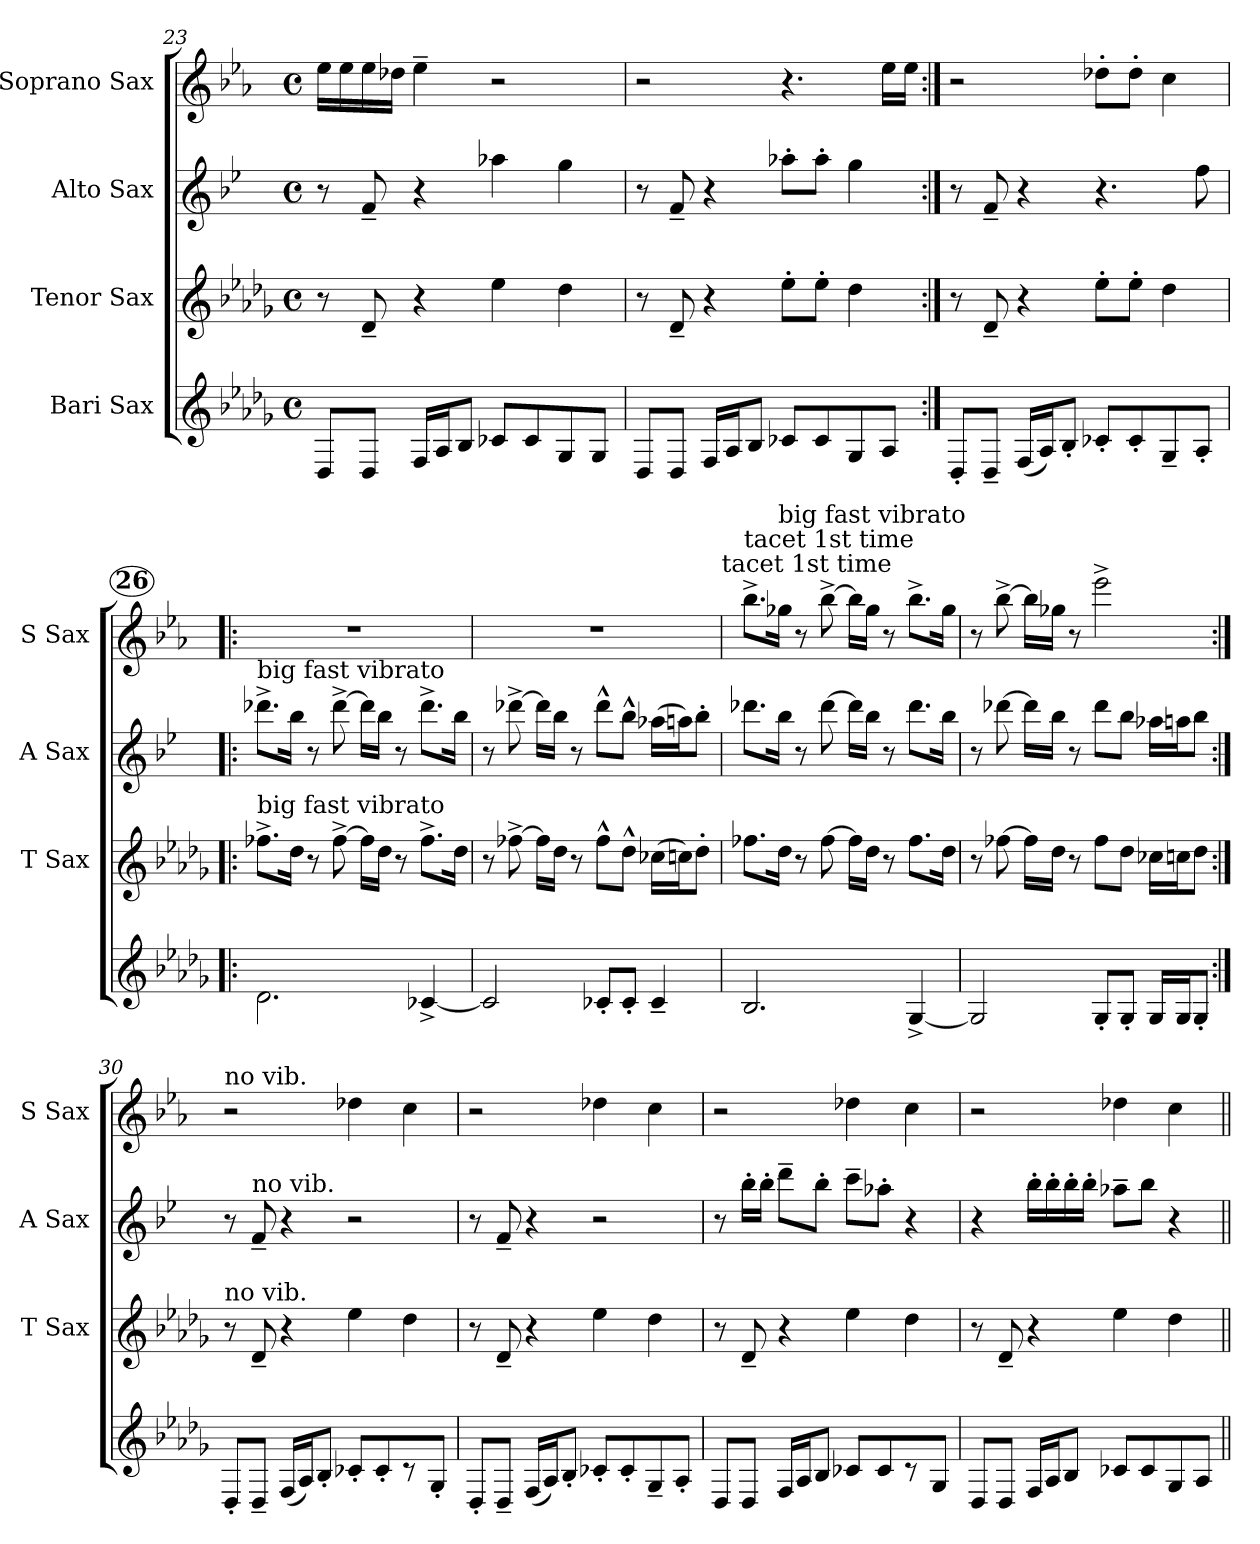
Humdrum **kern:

**kern	**kern	**kern	**kern
*part4	*part3	*part2	*part1
*staff4	*staff3	*staff2	*staff1
*I"Bari Sax	*I"Tenor Sax	*I"Alto Sax	*I"Soprano Sax
*	*I'T Sax	*I'A Sax	*I'S Sax
*clefG2	*clefG2	*clefG2	*clefG2
*ITrd12c21	*ITrd8c14	*ITrd5c9	*ITrd1c2
*k[b-e-a-d-g-]	*k[b-e-a-d-g-]	*k[b-e-a-d-g-]	*k[b-e-a-d-g-]
*D-:	*D-:	*D-:	*D-:
*M4/4	*M4/4	*M4/4	*M4/4
*met(c)	*met(c)	*met(c)	*met(c)
=23	=23	=23	=23
8DD-/L	8r	8r	16dd-\LL
.	.	.	16dd-\
8DD-/J	8D-~</	8A-~</	16dd-\
.	.	.	16cc-X\JJ
16FF/LL	4r	4r	4dd-~>\
16AA-/J	.	.	.
8BB-/J	.	.	.
8C-/L	4e->\	4cc-X>\	2r
8C-/	.	.	.
8GG-/	4d->\	4b->\	.
8GG-/J	.	.	.
=24	=24	=24	=24
8DD-/L	8r	8r	2r
8DD-/J	8D-~</	8A-~</	.
16FF/LL	4r	4r	.
16AA-/J	.	.	.
8BB-/J	.	.	.
8C-/L	8e-'>\L	8cc-X'>\L	4.r
8C-/	8e-'>\J	8cc-'>\J	.
8GG-/	4d->\	4b->\	.
8AA-/J	.	.	16dd-\LL
.	.	.	16dd-\JJ
=25:|!	=25:|!	=25:|!	=25:|!
8DD-'</L	8r	8r	2r
8DD-~</J	8D-~</	8A-~</	.
(<16FF/LL	4r	4r	.
16AA-/J)	.	.	.
8BB-'</J	.	.	.
8C-X'</L	8e-'>\L	4.r	8cc-X'>\L
8C-'</	8e-'>\J	.	8cc-'>\J
8GG-~</	4d->\	.	4b->\
8AA-'</J	.	8a-\	.
!!LO:PB:g=z
!!LO:REH:place=s1:a:B:enc=circle:fs=10.8:t=26
=26!|:	=26!|:	=26!|:	=26!|:
!	!	!LO:TX:a:t=big fast vibrato	!
!	!LO:TX:a:t=big fast vibrato	!	!
2.D-\	8.f-X^>\L	8.ff-X^>\L	1r
.	16d-\Jk	16dd-\Jk	.
.	8r	8r	.
.	[8f-^>\	[8ff-^>\	.
.	16f-\LL]	16ff-\LL]	.
.	16d-\JJ	16dd-\JJ	.
.	8r	8r	.
[4C-X^</	8.f-^>\L	8.ff-^>\L	.
.	16d-\Jk	16dd-\Jk	.
=27	=27	=27	=27
2C-/]	8r	8r	1r
.	[8f-X^>\	[8ff-X^>\	.
.	16f-\LL]	16ff-\LL]	.
.	16d-\JJ	16dd-\JJ	.
.	8r	8r	.
8C-X'</L	8f-^^>\L	8ff-^^>\L	.
8C-'</J	8d-^^>\J	8dd-^^>\J	.
4C-~</	(>16c-X\LL	(>16cc-X\LL	.
.	16cn\J)	16ccn\J)	.
.	8d-'>\J	8dd-'>\J	.
!	!	!	!LO:TX:a:t=tacet 1st time
=28	=28	=28	=28
!	!	!	!LO:TX:a:t=tacet 1st time
2.BB-/	8.f-\L	8.ff-\L	8.aa-^>\L
!	!	!	!LO:TX:a:t=big fast vibrato
.	16d-\Jk	16dd-\Jk	16ff-X\Jk
.	8r	8r	8r
.	[8f-\	[8ff-\	[8aa-^>\
.	16f-\LL]	16ff-\LL]	16aa-\LL]
.	16d-\JJ	16dd-\JJ	16ff-\JJ
.	8r	8r	8r
[4GG-^</	8.f-\L	8.ff-\L	8.aa-^>\L
.	16d-\Jk	16dd-\Jk	16ff-\Jk
=29	=29	=29	=29
2GG-/]	8r	8r	8r
.	[8f-\	[8ff-\	[8aa-^>\
.	16f-\LL]	16ff-\LL]	16aa-\LL]
.	16d-\JJ	16dd-\JJ	16ff-X\JJ
.	8r	8r	8r
8GG-'</L	8f-\L	8ff-\L	(<2ddd-^>\
8GG-'</J	8d-\J	8dd-\J	.
16GG-/LL	16c-\LL	16cc-\LL	.
16GG-/J	16c\J	16cc\J	.
8GG-'</J	8d-\J	8dd-\J	.
=30:|!	=30:|!	=30:|!	=30:|!
!	!	!	!LO:TX:a:t=no vib.
!	!LO:TX:a:t=no vib.	!	!
8DD-'</L	8r	8r	2r
!	!	!LO:TX:a:t=no vib.	!
8DD-~</J	8D-~</	8A-~</	.
(<16FF/LL	4r	4r	.
16AA-/J)	.	.	.
8BB-'</J	.	.	.
8C-X'</L	4e->\	2r	4cc-X>\
8C-'</	.	.	.
8r	4d->\	.	4b->\
8GG-'</J	.	.	.
=31	=31	=31	=31
8DD-'</L	8r	8r	2r
8DD-~</J	8D-~</	8A-~</	.
(<16FF/LL	4r	4r	.
16AA-/J)	.	.	.
8BB-'</J	.	.	.
8C-X'</L	4e->\	2r	4cc-X>\
8C-'</	.	.	.
8GG-~</	4d->\	.	4b->\
8AA-'</J	.	.	.
!!LO:LB:g=z
=32	=32	=32	=32
8DD-/L	8r	8r	2r
8DD-/J	8D-~</	16dd-'>\LL	.
.	.	16dd-'>\JJ	.
16FF/LL	4r	8ff~>\L	.
16AA-/J	.	.	.
8BB-/J	.	8dd-'>\J	.
8C-/L	4e->\	8ee-~>\L	4cc-X>\
8C-/	.	8cc-X'>\J	.
8r	4d->\	4r	4b->\
8GG-/J	.	.	.
=33	=33	=33	=33
8DD-/L	8r	4r	2r
8DD-/J	8D-~</	.	.
16FF/LL	4r	16dd-'>\LL	.
16AA-/J	.	16dd-'>\	.
8BB-/J	.	16dd-'>\	.
.	.	16dd-'>\JJ	.
8C-/L	4e->\	8cc-X~>\L	4cc-X>\
8C-/	.	8dd->\J	.
8GG-/	4d->\	4r	4b->\
8AA-/J	.	.	.
=||	=||	=||	=||
*-	*-	*-	*-
